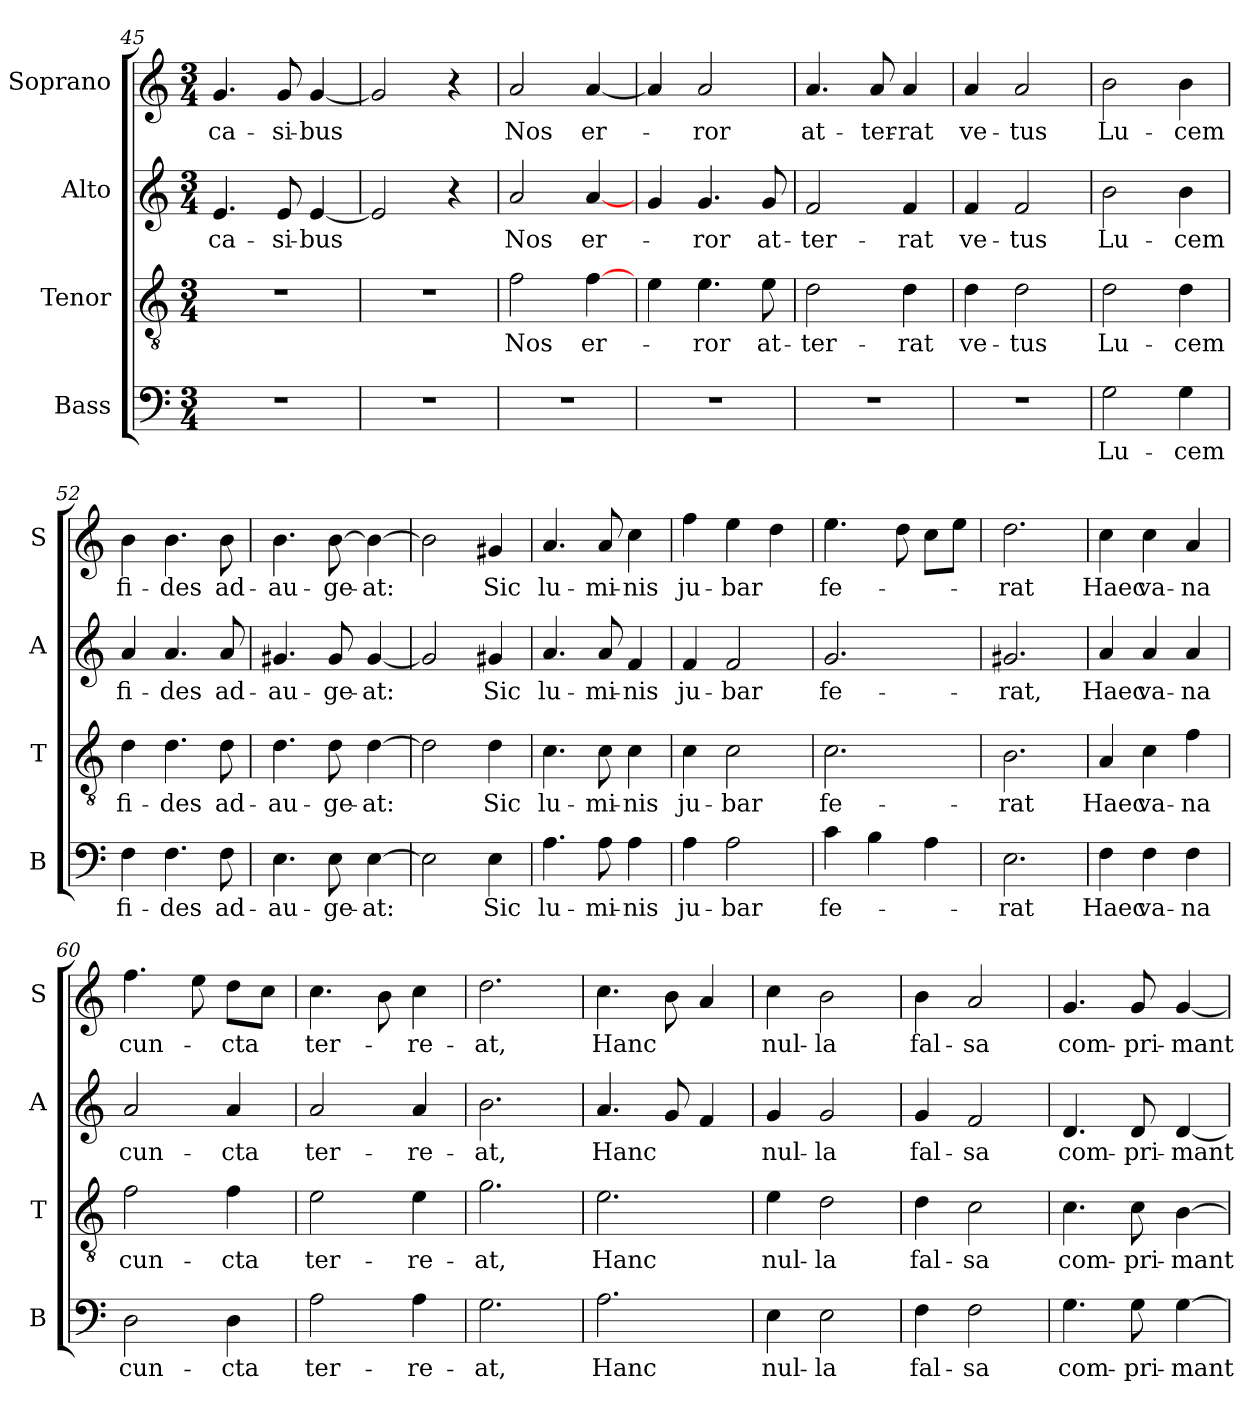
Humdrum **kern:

**kern	**text	**kern	**text	**kern	**text	**kern	**text
*part4	*part4	*part3	*part3	*part2	*part2	*part1	*part1
*staff4	*staff4	*staff3	*staff3	*staff2	*staff2	*staff1	*staff1
*I"Bass	*	*I"Tenor	*	*I"Alto	*	*I"Soprano	*
*I'B	*	*I'T	*	*I'A	*	*I'S	*
*clefF4	*	*clefGv2	*	*clefG2	*	*clefG2	*
*k[]	*	*k[]	*	*k[]	*	*k[]	*
*C:	*	*C:	*	*C:	*	*C:	*
*M3/4	*	*M3/4	*	*M3/4	*	*M3/4	*
=45	=45	=45	=45	=45	=45	=45	=45
!	!	!	!	!	!LO:LY:b	!	!LO:LY:b
2.r	.	2.r	.	4.e/	ca-	4.g/	ca-
!	!	!	!	!	!LO:LY:b	!	!LO:LY:b
.	.	.	.	8e/	-si-	8g/	-si-
!	!	!	!	!	!LO:LY:b	!	!LO:LY:b
.	.	.	.	[4e/	-bus	[4g/	-bus
=46	=46	=46	=46	=46	=46	=46	=46
2.r	.	2.r	.	2e/]	.	2g/]	.
.	.	.	.	4r	.	4r	.
=47	=47	=47	=47	=47	=47	=47	=47
!	!	!	!LO:LY:b	!	!LO:LY:b	!	!LO:LY:b
2.r	.	2f\	Nos	2a/	Nos	2a/	Nos
!	!	!	!LO:LY:b	!	!LO:LY:b	!	!LO:LY:b
.	.	[4f\	er-	[4a/	er-	[4a/	er-
=48	=48	=48	=48	=48	=48	=48	=48
2.r	.	4e\	.	4g/	.	4a/]	.
!	!	!	!LO:LY:b	!	!LO:LY:b	!	!LO:LY:b
.	.	4.e\	-ror	4.g/	-ror	2a/	-ror
!	!	!	!LO:LY:b	!	!LO:LY:b	!	!
.	.	8e\	at-	8g/	at-	.	.
=49	=49	=49	=49	=49	=49	=49	=49
!	!	!	!LO:LY:b	!	!LO:LY:b	!	!LO:LY:b
2.r	.	2d\	-ter-	2f/	-ter-	4.a/	at-
!	!	!	!	!	!	!	!LO:LY:b
.	.	.	.	.	.	8a/	-ter-
!	!	!	!LO:LY:b	!	!LO:LY:b	!	!LO:LY:b
.	.	4d\	-rat	4f/	-rat	4a/	-rat
=50	=50	=50	=50	=50	=50	=50	=50
!	!	!	!LO:LY:b	!	!LO:LY:b	!	!LO:LY:b
2.r	.	4d\	ve-	4f/	ve-	4a/	ve-
!	!	!	!LO:LY:b	!	!LO:LY:b	!	!LO:LY:b
.	.	2d\	-tus	2f/	-tus	2a/	-tus
=51	=51	=51	=51	=51	=51	=51	=51
!	!LO:LY:b	!	!LO:LY:b	!	!LO:LY:b	!	!LO:LY:b
2G\	Lu-	2d\	Lu-	2b\	Lu-	2b\	Lu-
!	!LO:LY:b	!	!LO:LY:b	!	!LO:LY:b	!	!LO:LY:b
4G\	-cem	4d\	-cem	4b\	-cem	4b\	-cem
!!LO:LB:g=z
=52	=52	=52	=52	=52	=52	=52	=52
!	!LO:LY:b	!	!LO:LY:b	!	!LO:LY:b	!	!LO:LY:b
4F\	fi-	4d\	fi-	4a/	fi-	4b\	fi-
!	!LO:LY:b	!	!LO:LY:b	!	!LO:LY:b	!	!LO:LY:b
4.F\	-des	4.d\	-des	4.a/	-des	4.b\	-des
!	!LO:LY:b	!	!LO:LY:b	!	!LO:LY:b	!	!LO:LY:b
8F\	ad-	8d\	ad-	8a/	ad-	8b\	ad-
=53	=53	=53	=53	=53	=53	=53	=53
!	!LO:LY:b	!	!LO:LY:b	!	!LO:LY:b	!	!LO:LY:b
4.E\	-au-	4.d\	-au-	4.g#X/	-au-	4.b\	-au-
!	!LO:LY:b	!	!LO:LY:b	!	!LO:LY:b	!	!LO:LY:b
8E\	-ge-	8d\	-ge-	8g#/	-ge-	[8b\	-ge-
!	!LO:LY:b	!	!LO:LY:b	!	!LO:LY:b	!	!LO:LY:b
[4E\	-at:	[4d\	-at:	[4g#/	-at:	4b\_	-at:
=54	=54	=54	=54	=54	=54	=54	=54
2E\]	.	2d\]	.	2g#/]	.	2b\]	.
!	!LO:LY:b	!	!LO:LY:b	!	!LO:LY:b	!	!LO:LY:b
4E\	Sic	4d\	Sic	4g#X/	Sic	4g#X/	Sic
=55	=55	=55	=55	=55	=55	=55	=55
!	!LO:LY:b	!	!LO:LY:b	!	!LO:LY:b	!	!LO:LY:b
4.A\	lu-	4.c\	lu-	4.a/	lu-	4.a/	lu-
!	!LO:LY:b	!	!LO:LY:b	!	!LO:LY:b	!	!LO:LY:b
8A\	-mi-	8c\	-mi-	8a/	-mi-	8a/	-mi-
!	!LO:LY:b	!	!LO:LY:b	!	!LO:LY:b	!	!LO:LY:b
4A\	-nis	4c\	-nis	4f/	-nis	4cc\	-nis
=56	=56	=56	=56	=56	=56	=56	=56
!	!LO:LY:b	!	!LO:LY:b	!	!LO:LY:b	!	!LO:LY:b
4A\	ju-	4c\	ju-	4f/	ju-	4ff\	ju-
!	!LO:LY:b	!	!LO:LY:b	!	!LO:LY:b	!	!LO:LY:b
2A\	-bar	2c\	-bar	2f/	-bar	4ee\	-bar
.	.	.	.	.	.	4dd\	.
=57	=57	=57	=57	=57	=57	=57	=57
!	!LO:LY:b	!	!LO:LY:b	!	!LO:LY:b	!	!LO:LY:b
4c\	fe-	2.c\	fe-	2.g/	fe-	4.ee\	fe-
4B\	.	.	.	.	.	.	.
.	.	.	.	.	.	8dd\	.
4A\	.	.	.	.	.	8cc\L	.
.	.	.	.	.	.	8ee\J	.
=58	=58	=58	=58	=58	=58	=58	=58
!	!LO:LY:b	!	!LO:LY:b	!	!LO:LY:b	!	!LO:LY:b
2.E\	-rat	2.B\	-rat	2.g#X/	-rat,	2.dd\	-rat
=59	=59	=59	=59	=59	=59	=59	=59
!	!LO:LY:b	!	!LO:LY:b	!	!LO:LY:b	!	!LO:LY:b
4F\	Haec	4A/	Haec	4a/	Haec	4cc\	Haec
!	!LO:LY:b	!	!LO:LY:b	!	!LO:LY:b	!	!LO:LY:b
4F\	va-	4c\	va-	4a/	va-	4cc\	va-
!	!LO:LY:b	!	!LO:LY:b	!	!LO:LY:b	!	!LO:LY:b
4F\	-na	4f\	-na	4a/	-na	4a/	-na
!!LO:PB:g=z
=60	=60	=60	=60	=60	=60	=60	=60
!	!LO:LY:b	!	!LO:LY:b	!	!LO:LY:b	!	!LO:LY:b
2D\	cun-	2f\	cun-	2a/	cun-	4.ff\	cun-
.	.	.	.	.	.	8ee\	.
!	!LO:LY:b	!	!LO:LY:b	!	!LO:LY:b	!	!LO:LY:b
4D\	-cta	4f\	-cta	4a/	-cta	8dd\L	-cta
.	.	.	.	.	.	8cc\J	.
=61	=61	=61	=61	=61	=61	=61	=61
!	!LO:LY:b	!	!LO:LY:b	!	!LO:LY:b	!	!LO:LY:b
2A\	ter-	2e\	ter-	2a/	ter-	4.cc\	ter-
.	.	.	.	.	.	8b\	.
!	!LO:LY:b	!	!LO:LY:b	!	!LO:LY:b	!	!LO:LY:b
4A\	-re-	4e\	-re-	4a/	-re-	4cc\	-re-
=62	=62	=62	=62	=62	=62	=62	=62
!	!LO:LY:b	!	!LO:LY:b	!	!LO:LY:b	!	!LO:LY:b
2.G\	-at,	2.g\	-at,	2.b\	-at,	2.dd\	-at,
=63	=63	=63	=63	=63	=63	=63	=63
!	!LO:LY:b	!	!LO:LY:b	!	!LO:LY:b	!	!LO:LY:b
2.A\	Hanc	2.e\	Hanc	4.a/	Hanc	4.cc\	Hanc
.	.	.	.	8g/	.	8b\	.
.	.	.	.	4f/	.	4a/	.
=64	=64	=64	=64	=64	=64	=64	=64
!	!LO:LY:b	!	!LO:LY:b	!	!LO:LY:b	!	!LO:LY:b
4E\	nul-	4e\	nul-	4g/	nul-	4cc\	nul-
!	!LO:LY:b	!	!LO:LY:b	!	!LO:LY:b	!	!LO:LY:b
2E\	-la	2d\	-la	2g/	-la	2b\	-la
=65	=65	=65	=65	=65	=65	=65	=65
!	!LO:LY:b	!	!LO:LY:b	!	!LO:LY:b	!	!LO:LY:b
4F\	fal-	4d\	fal-	4g/	fal-	4b\	fal-
!	!LO:LY:b	!	!LO:LY:b	!	!LO:LY:b	!	!LO:LY:b
2F\	-sa	2c\	-sa	2f/	-sa	2a/	-sa
=66	=66	=66	=66	=66	=66	=66	=66
!	!LO:LY:b	!	!LO:LY:b	!	!LO:LY:b	!	!LO:LY:b
4.G\	com-	4.c\	com-	4.d/	com-	4.g/	com-
!	!LO:LY:b	!	!LO:LY:b	!	!LO:LY:b	!	!LO:LY:b
8G\	-pri-	8c\	-pri-	8d/	-pri-	8g/	-pri-
!	!LO:LY:b	!	!LO:LY:b	!	!LO:LY:b	!	!LO:LY:b
[4G\	-mant	[4B\	-mant	[4d/	-mant	[4g/	-mant
=	=	=	=	=	=	=	=
*-	*-	*-	*-	*-	*-	*-	*-
